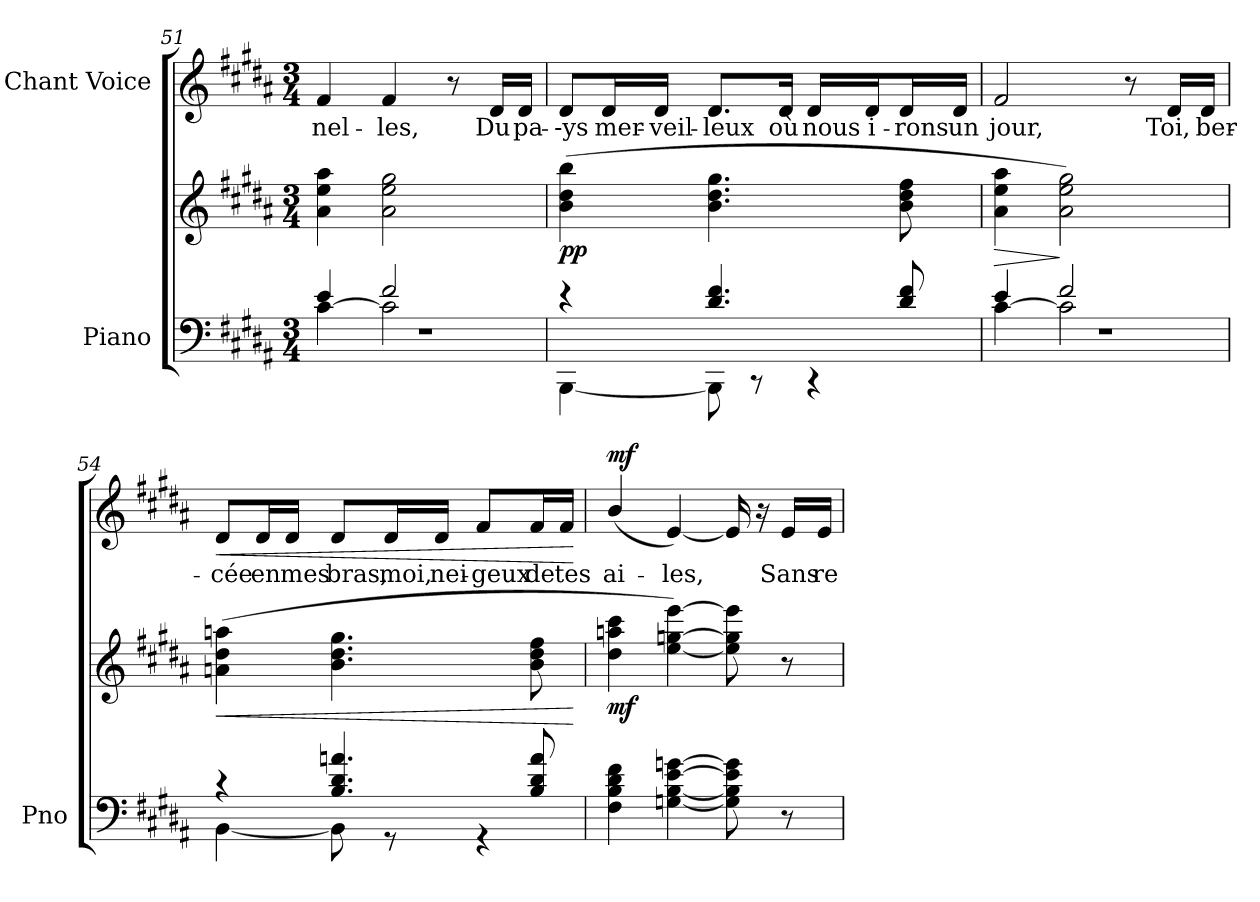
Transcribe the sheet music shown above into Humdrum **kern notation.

**kern	**kern	**dynam	**kern	**text	**dynam
*part2	*part2	*part2	*part1	*part1	*part1
*staff3	*staff2	*staff2/3	*staff1	*staff1	*staff1
*I"Piano	*	*	*I"Chant Voice	*	*
*I'Pno	*	*	*	*	*
*clefF4	*clefG2	*	*clefG2	*	*
*k[f#c#g#d#a#]	*k[f#c#g#d#a#]	*	*k[f#c#g#d#a#]	*	*
*M3/4	*M3/4	*	*M3/4	*	*
=51	=51	=51	=51	=51	=51
*^	*	*	*	*	*
*	*^	*	*	*	*	*
!	!	!	!	!	!	!LO:LY:b	!
4e/	2.r	[4c#\	4a#\ 4ee\ 4aa#\	.	4f#/	-nel-	.
!	!	!	!	!	!	!LO:LY:b	!
2f#/	.	2c#\]	2a#\ 2ee\ 2gg#\	.	4f#/	-les,	.
.	.	.	.	.	8r	.	.
!	!	!	!	!	!	!LO:LY:b	!
.	.	.	.	.	16d#/LL	Du	.
!	!	!	!	!	!	!LO:LY:b	!
.	.	.	.	.	16d#/JJ	pa-	.
*	*v	*v	*	*	*	*	*
!!LO:LB:g=z
=52	=52	=52	=52	=52	=52	=52
!	!	!	!LO:DY:b	!	!LO:LY:b	!
4r	[4BBB\	(4b\ 4dd#\ 4bb\	pp	8d#/L	--ys	.
!	!	!	!	!	!LO:LY:b	!
.	.	.	.	16d#/L	mer-	.
!	!	!	!	!	!LO:LY:b	!
.	.	.	.	16d#/JJ	-veil-	.
!	!	!	!	!	!LO:LY:b	!
4.d#/ 4.f#/	8BBB\]	4.b\ 4.dd#\ 4.gg#\	.	8.d#/L	-leux	.
.	8r	.	.	.	.	.
!	!	!	!	!	!LO:LY:b	!
.	.	.	.	16d#/Jk	où	.
!	!	!	!	!	!LO:LY:b	!
.	4r	.	.	16d#/LL	nous	.
!	!	!	!	!	!LO:LY:b	!
.	.	.	.	16d#/J	i-	.
!	!	!	!	!	!LO:LY:b	!
8d#/ 8f#/	.	8b\ 8dd#\ 8ff#\	.	16d#/L	-rons	.
!	!	!	!	!	!LO:LY:b	!
.	.	.	.	16d#/JJ	un	.
=53	=53	=53	=53	=53	=53	=53
*	*^	*	*	*	*	*
!	!	!	!	!LO:HP:b	!	!LO:LY:b	!
4e/	2.r	[4c#\	4a#\ 4ee\ 4aa#\	>	2f#/	jour,	.
2f#/	.	2c#\]	2a#\ 2ee\ 2gg#\)	]	.	.	.
.	.	.	.	.	8r	.	.
!	!	!	!	!	!	!LO:LY:b	!
.	.	.	.	.	16d#/LL	Toi,	.
!	!	!	!	!	!	!LO:LY:b	!
.	.	.	.	.	16d#/JJ	ber-	.
*	*v	*v	*	*	*	*	*
=54	=54	=54	=54	=54	=54	=54
!	!	!	!LO:HP:b	!	!LO:LY:b	!LO:HP:b
4r	[4BB\	(4an\ 4dd#\ 4aan\	<	8d#/L	-cée	<
!	!	!	!	!	!LO:LY:b	!
.	.	.	.	16d#/L	en	.
!	!	!	!	!	!LO:LY:b	!
.	.	.	.	16d#/JJ	mes	.
!	!	!	!	!	!LO:LY:b	!
4.B/ 4.d#/ 4.an/	8BB\]	4.b\ 4.dd#\ 4.gg#\	.	8d#/L	bras,	.
!	!	!	!	!	!LO:LY:b	!
.	8r	.	.	16d#/L	moi,	.
!	!	!	!	!	!LO:LY:b	!
.	.	.	.	16d#/JJ	nei-	.
!	!	!	!	!	!LO:LY:b	!
.	4r	.	.	8f#/L	-geux	.
!	!	!	!	!	!LO:LY:b	!
8B/ 8d#/ 8a/	.	8b\ 8dd#\ 8ff#\	.	16f#/L	de	.
!	!	!	!	!	!LO:LY:b	!
.	.	.	.	16f#/JJ	tes	.
*v	*v	*	*	*	*	*
.	.	[	.	.	[
!!LO:PB:g=z
=55	=55	=55	=55	=55	=55
!	!	!LO:DY:b	!	!LO:LY:b	!LO:DY:a
4F#\ 4B\ 4d#\ 4f#\	4dd#\ 4aan\ 4ccc#\	mf	(<4b/	ai-	mf
!	!	!	!	!LO:LY:b	!
[4Gn\ [4B\ [4e\ [4gn\	[4ee\ [4ggn\ [4eee\)	.	[4e/)	-les,	.
8G\] 8B\] 8e\] 8g\]	8ee\] 8gg\] 8eee\]	.	16e/]	.	.
.	.	.	16r	.	.
!	!	!	!	!LO:LY:b	!
8r	8r	.	16e/LL	Sans	.
!	!	!	!	!LO:LY:b	!
.	.	.	16e/JJ	re-	.
=	=	=	=	=	=
*-	*-	*-	*-	*-	*-
